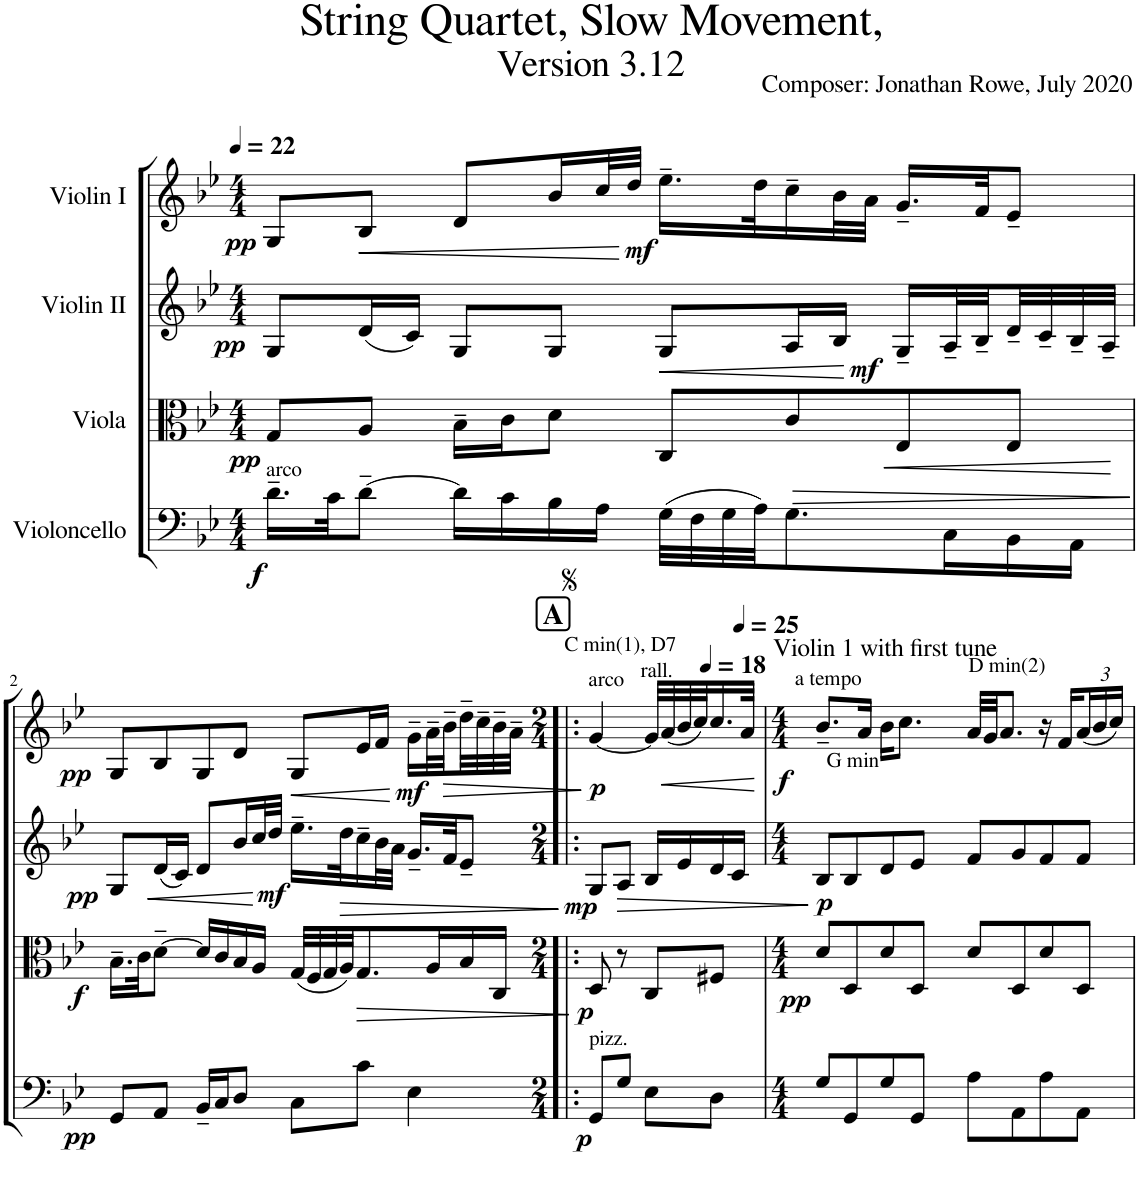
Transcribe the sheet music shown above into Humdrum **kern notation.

**kern	**dynam	**kern	**dynam	**kern	**dynam	**kern	**dynam
*part4	*part4	*part3	*part3	*part2	*part2	*part1	*part1
*staff4	*staff4	*staff3	*staff3	*staff2	*staff2	*staff1	*staff1
*I"Violoncello	*	*I"Viola	*	*I"Violin II	*	*I"Violin I	*
*I'Vc	*	*I'Vla	*	*I'Vln	*	*I'Vln	*
*clefF4	*	*clefC3	*	*clefG2	*	*clefG2	*
*k[b-e-]	*	*k[b-e-]	*	*k[b-e-]	*	*k[b-e-]	*
*M4/4	*	*M4/4	*	*M4/4	*	*M4/4	*
*MM22	*	*MM22	*	*MM22	*	*MM22	*
=1	=1	=1	=1	=1	=1	=1	=1
!LO:TX:a:t=arco	!	!	!	!	!	!	!
!	!LO:DY:b	!	!LO:DY:b	!	!LO:DY:b	!	!LO:DY:b
16.d~\LL	f	8G/L	pp	8G/L	pp	8G/L	pp
32c\JK	.	.	.	.	.	.	.
!	!	!	!	!	!	!	!LO:HP:b
[8d~\J	.	8A/J	.	(16d/L	.	8B-/J	<
.	.	.	.	16c/JJ)	.	.	.
16d\LL]	.	16B-~\LL	.	8G/L	.	8d/L	.
16c\	.	16c\J	.	.	.	.	.
16B-\	.	8d\J	.	8G/J	.	16b-/L	.
16A\JJ	.	.	.	.	.	32cc/L	.
.	.	.	.	.	.	32dd/JJJ	.
!	!	!	!	!	!LO:HP:b	!	!LO:DY:n=1:b
(32G\LLL	.	8C/L	.	8G/L	<	16.ee-~\LL	[ mf
32F\	.	.	.	.	.	.	.
32G\	.	.	.	.	.	.	.
32A\JJ)	.	.	.	.	.	32dd\K	.
!	!LO:HP:b	!	!	!	!	!	!
8.G\	>	8c/	.	16A/L	.	16cc~\	.
.	.	.	.	16B-/JJ	.	32b-\L	.
.	.	.	.	.	.	32a\JJJ	.
!	!	!	!LO:HP:b	!	!LO:DY:n=1:b	!	!
.	.	8E-/	<	16G~/LL	[ mf	16.g~/LL	.
16C\L	.	.	.	32A~/L	.	.	.
.	.	.	.	32B-~/	.	32f/JK	.
16BB-\	.	8E-/J	.	32d~/	.	8e-~/J	.
.	.	.	.	32c~/	.	.	.
16AA\JJ	.	.	.	32B-~/	.	.	.
.	.	.	.	32A~/JJJ	.	.	.
.	]	.	[	.	.	.	.
!!LO:LB:g=z
=2	=2	=2	=2	=2	=2	=2	=2
!	!LO:DY:b	!	!LO:DY:b	!	!LO:DY:b	!	!LO:DY:b
8GG/L	pp	16.B-~\LL	f	8G/L	pp	8G/L	pp
.	.	32c\JK	.	.	.	.	.
8AA/J	.	[8d~\J	.	(16d/L	.	8B-/	.
!	!	!	!	!	!LO:HP:b	!	!
.	.	.	.	16c/JJ)	<	.	.
16BB-~/LL	.	16d/LL]	.	8d/L	.	8G/	.
16C/J	.	16c/	.	.	.	.	.
8D/J	.	16B-/	.	16b-/L	.	8d/J	.
.	.	16A/JJ	.	32cc/L	.	.	.
!	!	!	!	!	!LO:DY:b	!	!
.	.	.	.	32dd/JJJ	mf	.	.
!	!	!	!	!	!	!	!LO:HP:b
8C\L	.	(32G/LLL	.	16.ee-~\LL	[	8G/L	<
.	.	32F/	.	.	.	.	.
.	.	32G/	.	.	.	.	.
!	!	!	!	!	!LO:HP:b	!	!
.	.	32A/JJ)	.	32dd\K	>	.	.
!	!	!	!LO:HP:b	!	!	!	!
8c\J	.	8.G/	>	16cc~\	.	16e-/L	.
.	.	.	.	32b-\L	.	16f/JJ	.
.	.	.	.	32a\JJJ	.	.	.
!	!	!	!	!	!	!	!LO:DY:n=1:b
4E-\	.	.	.	16.g~/LL	.	16g~\LL	[ mf
.	.	16A/L	.	.	.	32a~\L	.
!	!	!	!	!	!	!	!LO:HP:b
.	.	.	.	32f/JK	.	32b-~\	>
.	.	16B-/	.	8e-~/J	.	32dd~\	.
.	.	.	.	.	.	32cc~\	.
.	.	16C/JJ	.	.	.	32b-~\	.
.	.	.	.	.	.	32a~\JJJ	.
.	.	.	]	.	]	.	]
!!LO:REH:place=s1:a:B:cj:fs=14:t=A
=3!|:	=3!|:	=3!|:	=3!|:	=3!|:	=3!|:	=3!|:	=3!|:
*M2/4	*	*M2/4	*	*M2/4	*	*M2/4	*
!	!	!	!	!	!	!LO:TX:a:t=arco	!
!LO:TX:a:t=pizz.	!	!	!	!	!	!	!
!	!LO:DY:b	!	!LO:DY:b	!	!LO:DY:b	!	!LO:DY:b
8GG/L	p	8D/	p	8G/L	mp	[4g/	p
!	!	!	!	!	!LO:HP:b	!	!
8G/J	.	8r	.	8A/J	>	.	.
*	*	*	*	*	*	*MM18	*
!	!	!	!	!	!	!LO:TX:a:t=C min(1), D7	!
!	!	!	!	!	!	!LO:TX:a:t=rall.	!
8E-\L	.	8C/L	.	16B-/LL	.	32g/LLL]	.
!	!	!	!	!	!	!	!LO:HP:b
.	.	.	.	.	.	(32a/	<
.	.	.	.	16e-/	.	32b-/	.
.	.	.	.	.	.	32cc/J)	.
8D\J	.	8F#X/J	.	16d/	.	16.cc/	.
.	.	.	.	16c/JJ	.	.	.
.	.	.	.	.	.	32a/JJk	.
.	.	.	.	.	]	.	[
=4	=4	=4	=4	=4	=4	=4	=4
*M4/4	*	*M4/4	*	*M4/4	*	*M4/4	*
*	*	*	*	*	*	*MM25	*
!	!	!	!	!	!	!LO:TX:b:t=G min	!
!	!	!	!	!	!	!LO:TX:a:t=a tempo	!
!	!	!	!LO:DY:b	!	!LO:DY:b	!	!LO:DY:b
8G/L	.	8d/L	pp	8B-/L	p	8.b-~/L	f
8GG/	.	8D/	.	8B-/	.	.	.
.	.	.	.	.	.	16a/Jk	.
!	!	!	!	!	!	!LO:TX:a:t=Violin 1 with first tune	!
8G/	.	8d/	.	8d/	.	16b-\KL	.
.	.	.	.	.	.	8.cc\J	.
8GG/J	.	8D/J	.	8e-/J	.	.	.
!	!	!	!	!	!	!LO:TX:a:t=D min(2)	!
8A\L	.	8d/L	.	8f/L	.	32a/LLL	.
.	.	.	.	.	.	32g/JJ	.
.	.	.	.	.	.	8.a/J	.
8AA\	.	8D/	.	8g/	.	.	.
8A\	.	8d/	.	8f/	.	16r	.
.	.	.	.	.	.	16f/LL	.
*	*	*	*	*	*	*Xbrackettup	*
8AA\J	.	8D/J	.	8f/J	.	(24a/	.
.	.	.	.	.	.	24b-/	.
.	.	.	.	.	.	24cc/JJ)	.
=	=	=	=	=	=	=	=
*-	*-	*-	*-	*-	*-	*-	*-
